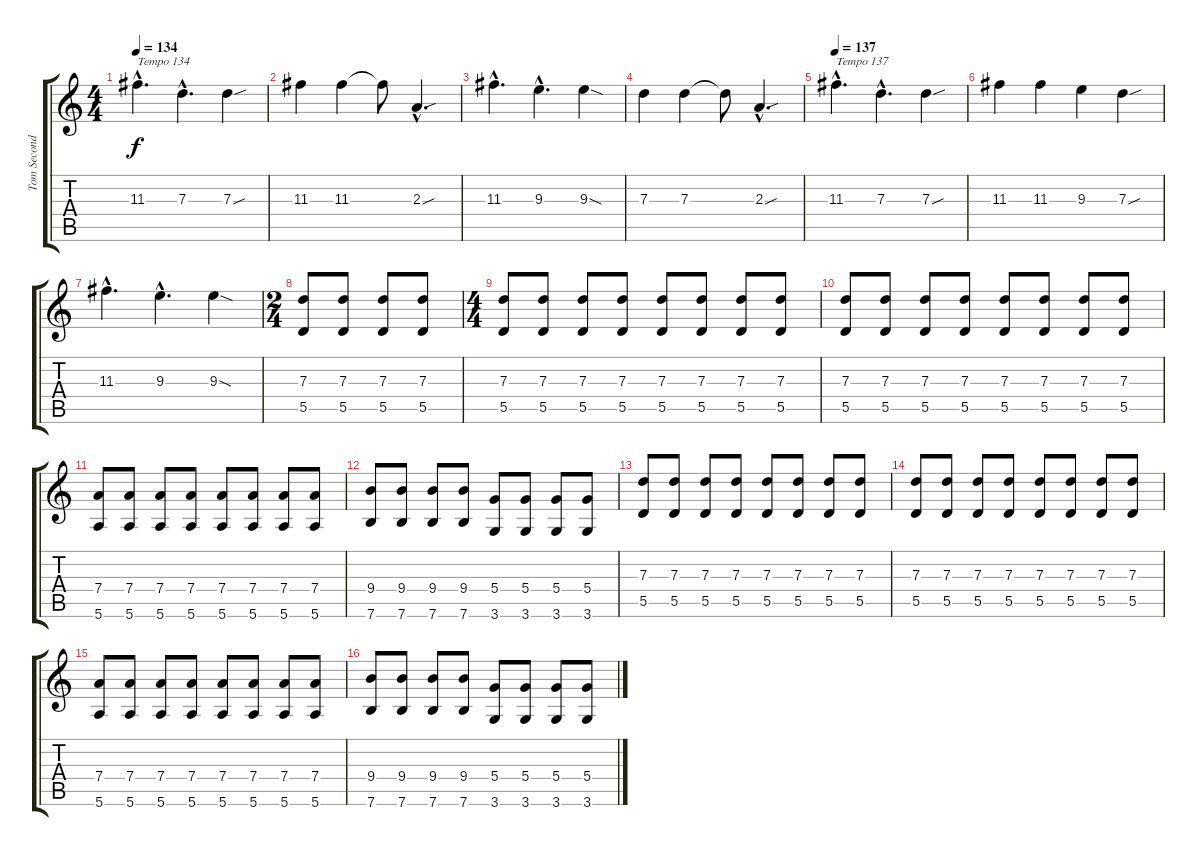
\track ("Tom Secondary" "Tom Second") {instrument electricguitarclean}
\staff {score tabs}
\tuning (E4 B3 G3 D3 A2 E2) {hide}
\ts (4 4)
\tempo 134
\clef g2
\ks c
11.3{hac}.4{d txt "Tempo 134" dy f} 7.3{hac}.4{d} 7.3{sou}.4 |
11.3.4 11.3.4 11.3{t}.8 2.3{sou hac}.4{d} |
11.3{hac}.4{d} 9.3{hac}.4{d} 9.3{sod}.4 |
7.3.4 7.3.4 7.3{t}.8 2.3{sou hac}.4{d} |
\tempo 137
11.3{hac}.4{d txt "Tempo 137"} 7.3{hac}.4{d} 7.3{sou}.4 |
11.3.4 11.3.4 9.3.4 7.3{sou}.4 |
11.3{hac}.4{d} 9.3{hac}.4{d} 9.3{sod}.4 |
\ts (2 4)
(7.3 5.5).8{instrument distortionguitar} (7.3 5.5).8 (7.3 5.5).8 (7.3 5.5).8 |
\ts (4 4)
(7.3 5.5).8 (7.3 5.5).8 (7.3 5.5).8 (7.3 5.5).8 (7.3 5.5).8 (7.3 5.5).8 (7.3 5.5).8 (7.3 5.5).8 |
(7.3 5.5).8 (7.3 5.5).8 (7.3 5.5).8 (7.3 5.5).8 (7.3 5.5).8 (7.3 5.5).8 (7.3 5.5).8 (7.3 5.5).8 |
(7.4 5.6).8 (7.4 5.6).8 (7.4 5.6).8 (7.4 5.6).8 (7.4 5.6).8 (7.4 5.6).8 (7.4 5.6).8 (7.4 5.6).8 |
(9.4 7.6).8 (9.4 7.6).8 (9.4 7.6).8 (9.4 7.6).8 (5.4 3.6).8 (5.4 3.6).8 (5.4 3.6).8 (5.4 3.6).8 |
(7.3 5.5).8 (7.3 5.5).8 (7.3 5.5).8 (7.3 5.5).8 (7.3 5.5).8 (7.3 5.5).8 (7.3 5.5).8 (7.3 5.5).8 |
(7.3 5.5).8 (7.3 5.5).8 (7.3 5.5).8 (7.3 5.5).8 (7.3 5.5).8 (7.3 5.5).8 (7.3 5.5).8 (7.3 5.5).8 |
(7.4 5.6).8 (7.4 5.6).8 (7.4 5.6).8 (7.4 5.6).8 (7.4 5.6).8 (7.4 5.6).8 (7.4 5.6).8 (7.4 5.6).8 |
(9.4 7.6).8 (9.4 7.6).8 (9.4 7.6).8 (9.4 7.6).8 (5.4 3.6).8 (5.4 3.6).8 (5.4 3.6).8 (5.4 3.6).8
